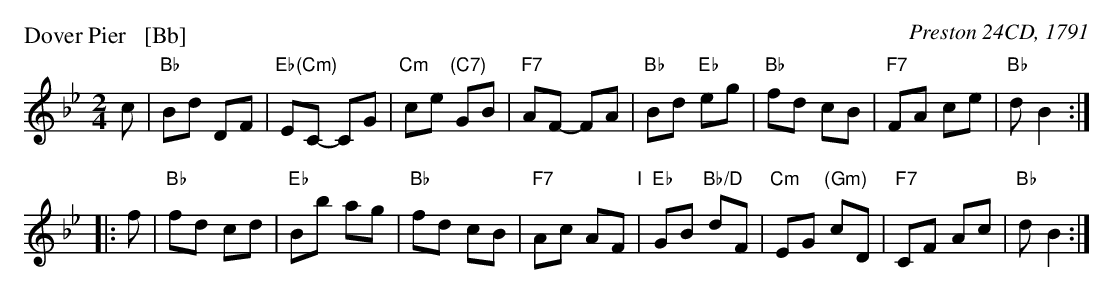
X:1
P: Dover Pier   [Bb]
O: Preston 24CD, 1791
M: 2/4
L: 1/16
K: Bb
c2 \
|"Bb"B2d2 D2F2 |"Eb(Cm)"E2C2- C2G2 |"Cm"c2e2 "(C7)"G2B2 |"F7"A2F2- F2A2 \
|"Bb"B2d2 "Eb"e2g2 |"Bb"f2d2 c2B2 |"F7"F2A2 c2e2 |"Bb"d2 B4 :|
|: f2 \
|"Bb"f2d2 c2d2 |"Eb"B2b2 a2g2 |"Bb"f2d2 c2B2 |"F7"A2c2 A2F2 "I"\
|"Eb"G2B2 "Bb/D"d2F2 |"Cm"E2G2 "(Gm)"c2D2 |"F7"C2F2 A2c2 |"Bb"d2 B4 :|
